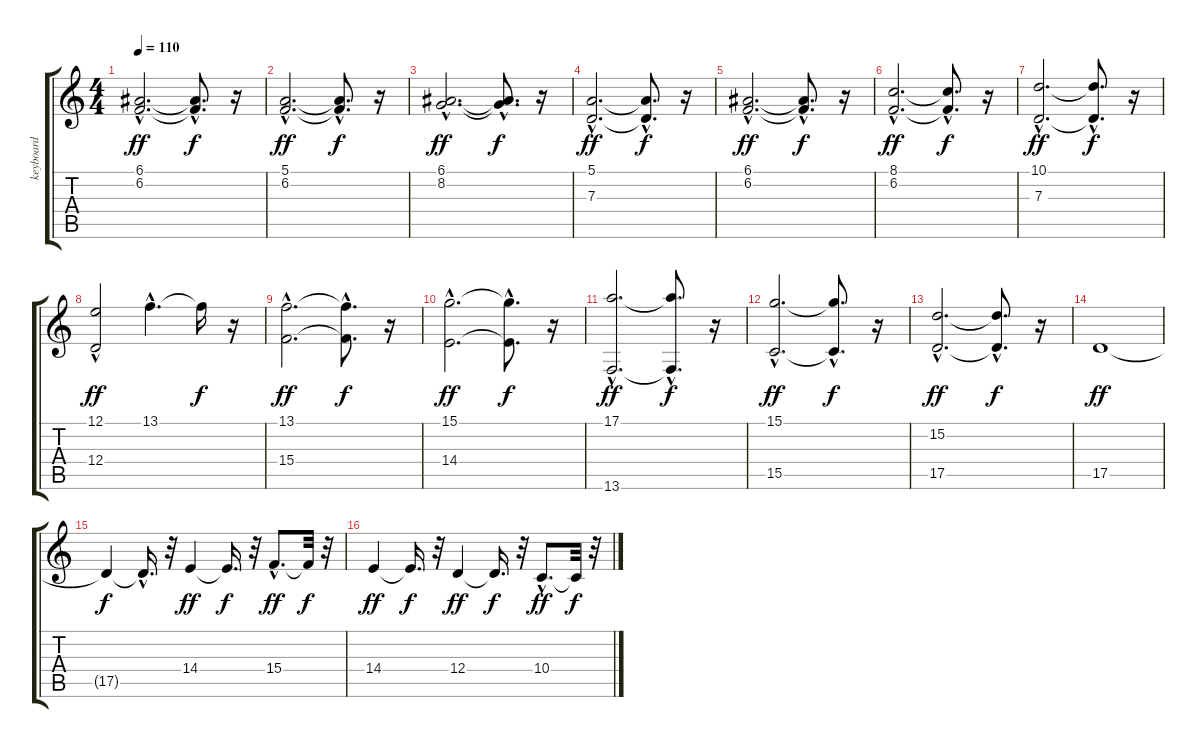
\track ("keyboard" "keyboard") {instrument pad2warm}
\staff {score tabs}
\tuning (E4 B3 G3 D3 A2 E2) {hide}
\ts (4 4)
\tempo 110
\clef g2
\ks c
(6.1{hac} 6.2{hac}).2{d dy ff} (6.1{hac t} 6.2{hac t}).8{d dy f} r.16 |
(5.1{hac} 6.2{hac}).2{d dy ff} (5.1{hac t} 6.2{hac t}).8{d dy f} r.16 |
(6.1{hac} 8.2{hac}).2{d dy ff} (6.1{hac t} 8.2{hac t}).8{d dy f} r.16 |
(5.1{hac} 7.3{hac}).2{d dy ff} (5.1{hac t} 7.3{hac t}).8{d dy f} r.16 |
(6.1{hac} 6.2{hac}).2{d dy ff} (6.1{hac t} 6.2{hac t}).8{d dy f} r.16 |
(8.1{hac} 6.2{hac}).2{d dy ff} (8.1{hac t} 6.2{hac t}).8{d dy f} r.16 |
(10.1{hac} 7.3{hac}).2{d dy ff} (10.1{hac t} 7.3{hac t}).8{d dy f} r.16 |
(12.1{hac} 12.4{hac}).2{dy ff} 13.1{hac}.4{d} 13.1{t}.16{dy f} r.16 |
(13.1{hac} 15.4{hac}).2{d dy ff} (13.1{hac t} 15.4{hac t}).8{d dy f} r.16 |
(15.1{hac} 14.4{hac}).2{d dy ff} (15.1{hac t} 14.4{hac t}).8{d dy f} r.16 |
(17.1{hac} 13.6{hac}).2{d dy ff} (17.1{hac t} 13.6{hac t}).8{d dy f} r.16 |
(15.1{hac} 15.5{hac}).2{d dy ff} (15.1{hac t} 15.5{hac t}).8{d dy f} r.16 |
(15.2{hac} 17.5{hac}).2{d dy ff} (15.2{hac t} 17.5{hac t}).8{d dy f} r.16 |
17.5.1{dy ff} |
17.5{t}.4{dy f} 17.5{hac t}.16{d} r.32 14.4.4{dy ff} 14.4{t}.16{d dy f} r.32 15.4{hac}.8{d dy ff} 15.4{t}.32{dy f} r.32 |
14.4.4{dy ff} 14.4{t}.16{d dy f} r.32 12.4.4{dy ff} 12.4{t}.16{d dy f} r.32 10.4{hac}.8{d dy ff} 10.4{t}.32{dy f} r.32
